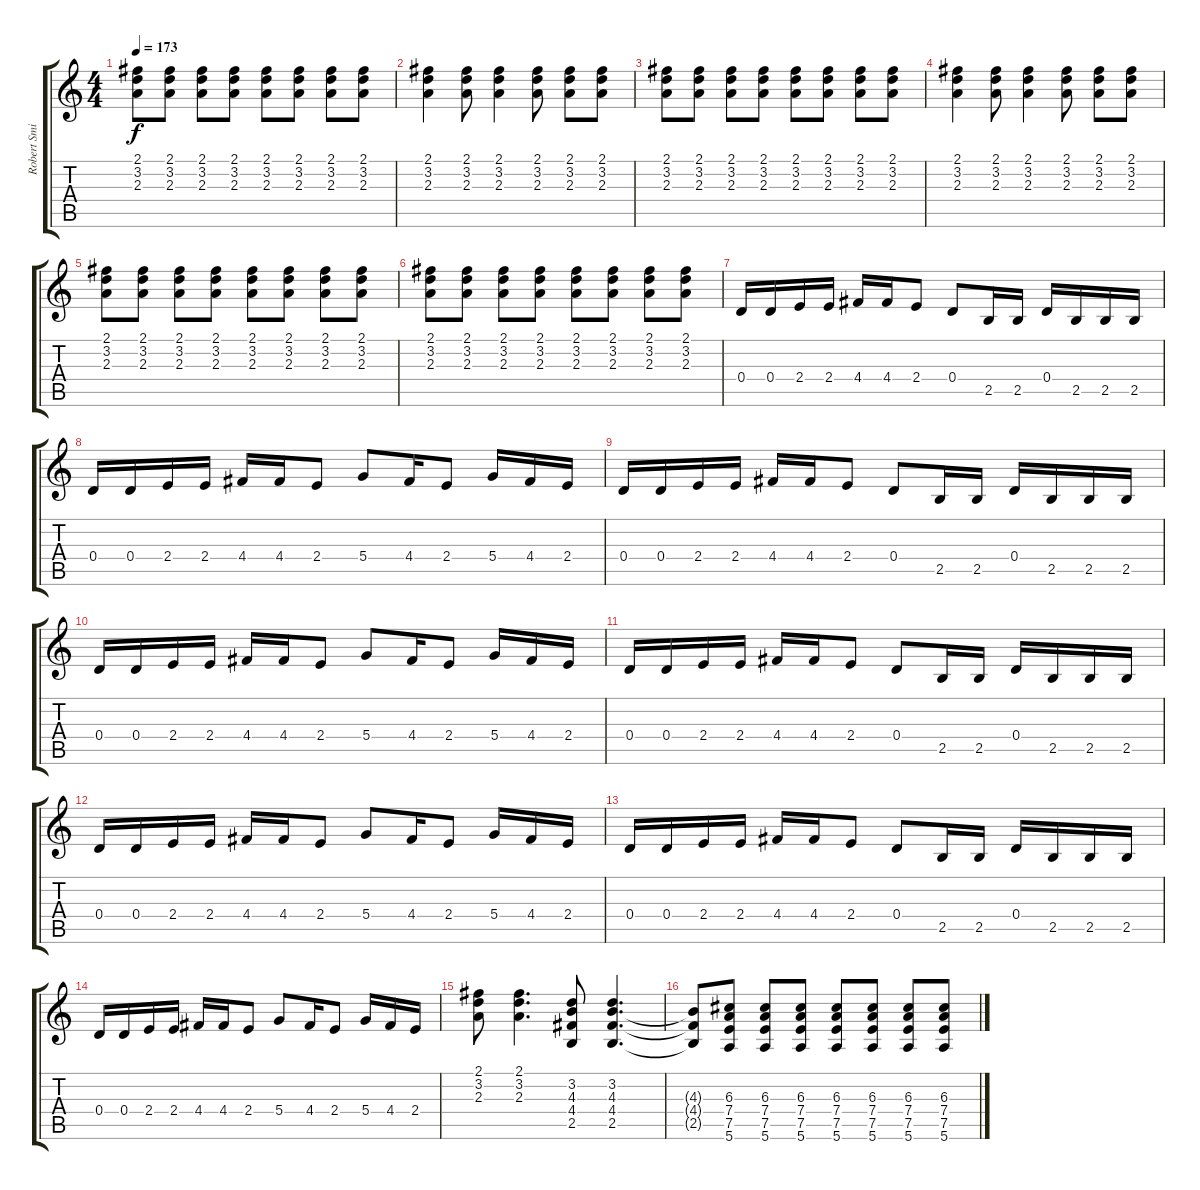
\track ("Robert Smith" "Robert Smi") {instrument electricguitarmuted}
\staff {score tabs}
\tuning (E4 B3 G3 D3 A2 E2) {hide}
\ts (4 4)
\tempo 173
\clef g2
\ks c
(2.1 3.2 2.3).8{dy f} (2.1 3.2 2.3).8 (2.1 3.2 2.3).8 (2.1 3.2 2.3).8 (2.1 3.2 2.3).8 (2.1 3.2 2.3).8 (2.1 3.2 2.3).8 (2.1 3.2 2.3).8 |
(2.1 3.2 2.3).4 (2.1 3.2 2.3).8 (2.1 3.2 2.3).4 (2.1 3.2 2.3).8 (2.1 3.2 2.3).8 (2.1 3.2 2.3).8 |
(2.1 3.2 2.3).8 (2.1 3.2 2.3).8 (2.1 3.2 2.3).8 (2.1 3.2 2.3).8 (2.1 3.2 2.3).8 (2.1 3.2 2.3).8 (2.1 3.2 2.3).8 (2.1 3.2 2.3).8 |
(2.1 3.2 2.3).4 (2.1 3.2 2.3).8 (2.1 3.2 2.3).4 (2.1 3.2 2.3).8 (2.1 3.2 2.3).8 (2.1 3.2 2.3).8 |
(2.1 3.2 2.3).8 (2.1 3.2 2.3).8 (2.1 3.2 2.3).8 (2.1 3.2 2.3).8 (2.1 3.2 2.3).8 (2.1 3.2 2.3).8 (2.1 3.2 2.3).8 (2.1 3.2 2.3).8 |
(2.1 3.2 2.3).8 (2.1 3.2 2.3).8 (2.1 3.2 2.3).8 (2.1 3.2 2.3).8 (2.1 3.2 2.3).8 (2.1 3.2 2.3).8 (2.1 3.2 2.3).8 (2.1 3.2 2.3).8 |
0.4.16 0.4.16 2.4.16 2.4.16 4.4.16 4.4.16 2.4.8 0.4.8 2.5.16 2.5.16 0.4.16 2.5.16 2.5.16 2.5.16 |
0.4.16 0.4.16 2.4.16 2.4.16 4.4.16 4.4.16 2.4.8 5.4.8 4.4.16 2.4.8 5.4.16 4.4.16 2.4.16 |
0.4.16 0.4.16 2.4.16 2.4.16 4.4.16 4.4.16 2.4.8 0.4.8 2.5.16 2.5.16 0.4.16 2.5.16 2.5.16 2.5.16 |
0.4.16 0.4.16 2.4.16 2.4.16 4.4.16 4.4.16 2.4.8 5.4.8 4.4.16 2.4.8 5.4.16 4.4.16 2.4.16 |
0.4.16 0.4.16 2.4.16 2.4.16 4.4.16 4.4.16 2.4.8 0.4.8 2.5.16 2.5.16 0.4.16 2.5.16 2.5.16 2.5.16 |
0.4.16 0.4.16 2.4.16 2.4.16 4.4.16 4.4.16 2.4.8 5.4.8 4.4.16 2.4.8 5.4.16 4.4.16 2.4.16 |
0.4.16 0.4.16 2.4.16 2.4.16 4.4.16 4.4.16 2.4.8 0.4.8 2.5.16 2.5.16 0.4.16 2.5.16 2.5.16 2.5.16 |
0.4.16 0.4.16 2.4.16 2.4.16 4.4.16 4.4.16 2.4.8 5.4.8 4.4.16 2.4.8 5.4.16 4.4.16 2.4.16 |
(2.1 3.2 2.3).8 (2.1 3.2 2.3).4{d} (3.2 4.3 4.4 2.5).8 (3.2 4.3 4.4 2.5).4{d} |
(4.3{t} 4.4{t} 2.5{t}).8 (6.3 7.4 7.5 5.6).8 (6.3 7.4 7.5 5.6).8 (6.3 7.4 7.5 5.6).8 (6.3 7.4 7.5 5.6).8 (6.3 7.4 7.5 5.6).8 (6.3 7.4 7.5 5.6).8 (6.3 7.4 7.5 5.6).8
